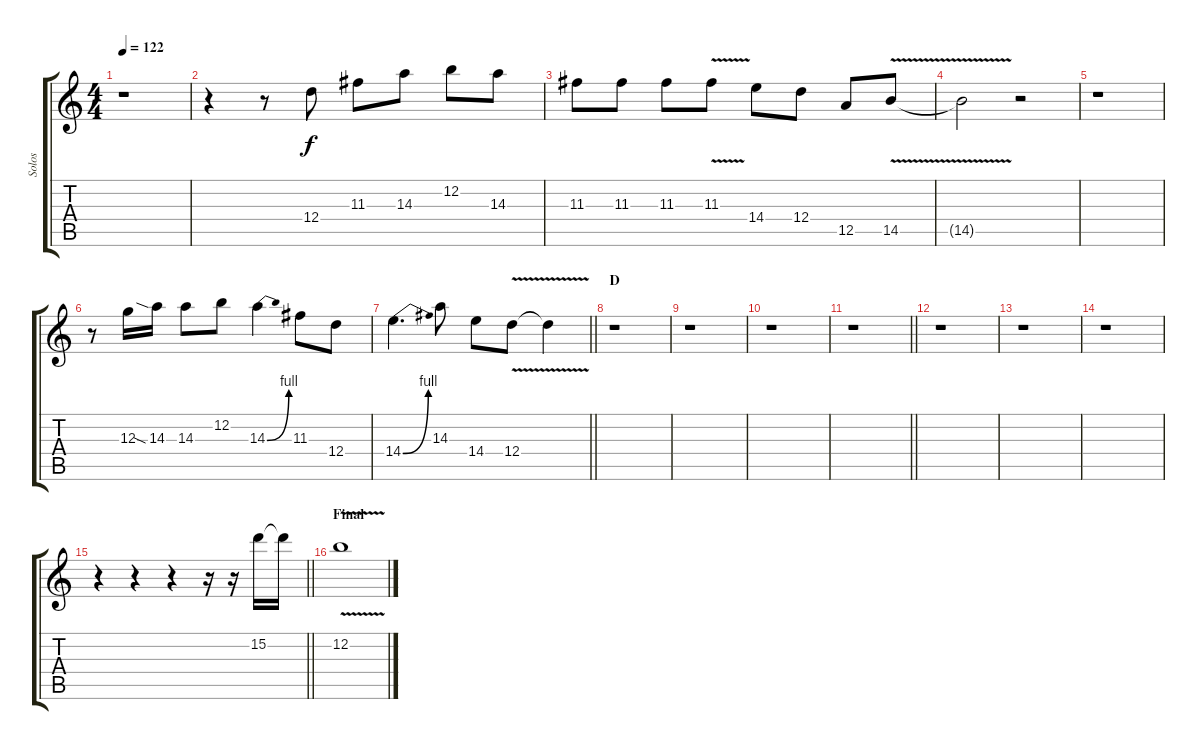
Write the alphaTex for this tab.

\track ("Solos" "Solos") {instrument distortionguitar}
\staff {score tabs}
\tuning (E4 B3 G3 D3 A2 E2) {hide}
\ts (4 4)
\tempo 122
\clef g2
\ks c
r.1{dy f} |
r.4 r.8 12.4.8 11.3.8 14.3.8 12.2.8 14.3.8 |
11.3.8 11.3.8 11.3.8 11.3{v}.8 14.4.8 12.4.8 12.5.8 14.5{v}.8 |
14.5{t}.2 r.2 |
r.1 |
r.8 12.3.16 14.3{sia}.16 14.3.8 12.2.8 14.3{be (bend 0 0 60 4)}.4 11.3.8 12.4.8 |
\barLineRight lightlight
14.4{be (bend 0 0 60 4)}.4{d} 14.3.8 14.4.8 12.4{v}.8 12.4{t}.4 |
\section ("" "D")
r.1 |
r.1 |
r.1 |
\barLineRight lightlight
r.1 |
r.1 |
r.1 |
r.1 |
\barLineRight lightlight
r.4 r.4 r.4 r.16 r.16 15.2.16 15.2{t}.16 |
\section ("" "Final")
12.2{v}.1
